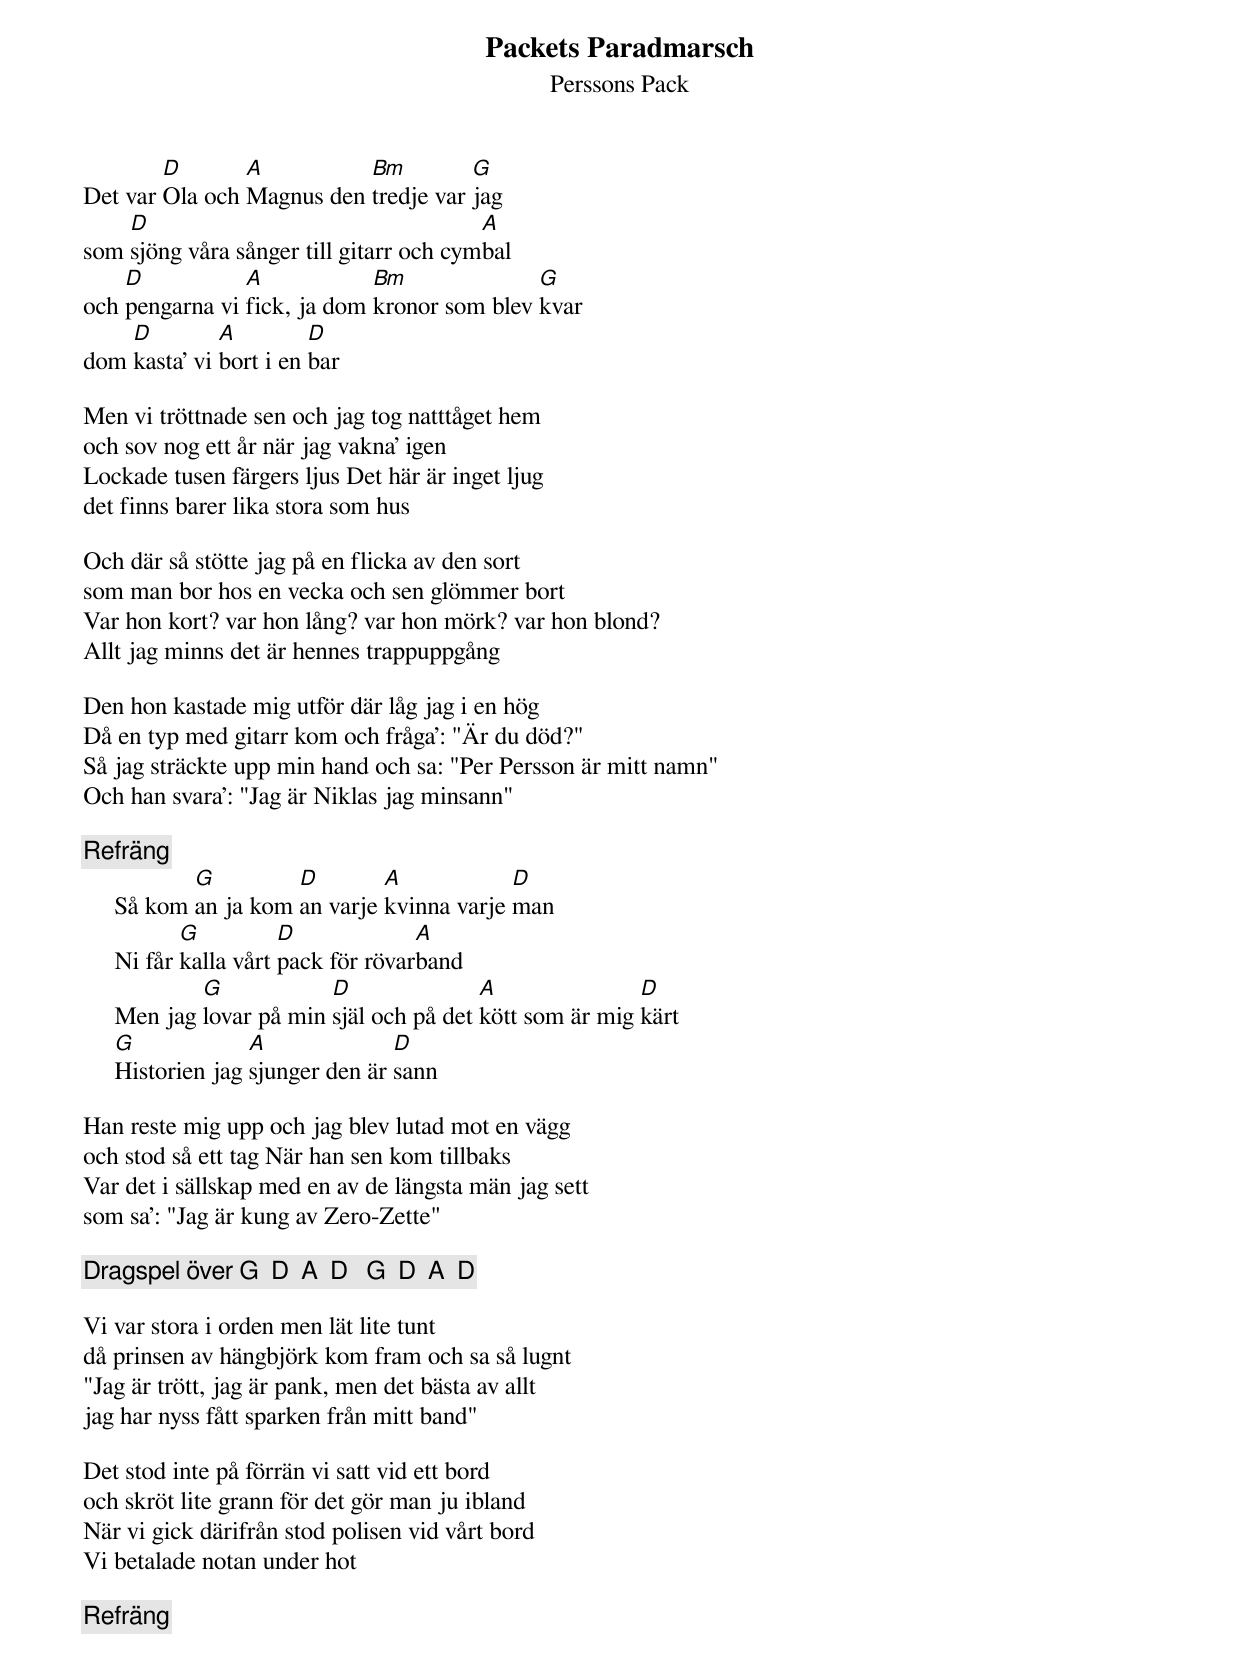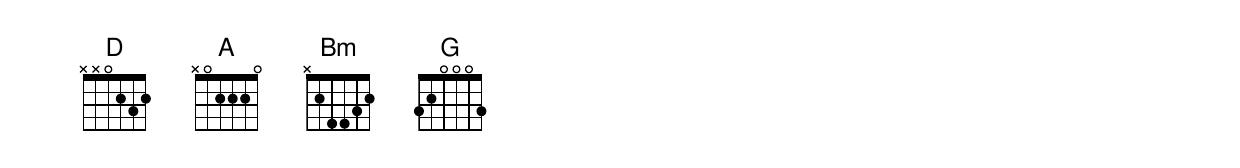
{t:Packets Paradmarsch}
{st:Perssons Pack}
Det var [D]Ola och [A]Magnus den [Bm]tredje var [G]jag
som [D]sjöng våra sånger till gitarr och cym[A]bal
och [D]pengarna vi [A]fick, ja dom [Bm]kronor som blev [G]kvar
dom [D]kasta' vi [A]bort i en [D]bar

Men vi tröttnade sen och jag tog natttåget hem
och sov nog ett år när jag vakna' igen
Lockade tusen färgers ljus Det här är inget ljug
det finns barer lika stora som hus

Och där så stötte jag på en flicka av den sort
som man bor hos en vecka och sen glömmer bort
Var hon kort? var hon lång? var hon mörk? var hon blond?
Allt jag minns det är hennes trappuppgång

Den hon kastade mig utför där låg jag i en hög
Då en typ med gitarr kom och fråga': "Är du död?"
Så jag sträckte upp min hand och sa: "Per Persson är mitt namn"
Och han svara': "Jag är Niklas jag minsann"

{c:Refräng}
     Så kom [G]an ja kom [D]an varje [A]kvinna varje [D]man
     Ni får [G]kalla vårt [D]pack för rövar[A]band
     Men jag [G]lovar på min [D]själ och på det [A]kött som är mig [D]kärt
     [G]Historien jag [A]sjunger den är [D]sann

Han reste mig upp och jag blev lutad mot en vägg
och stod så ett tag När han sen kom tillbaks
Var det i sällskap med en av de längsta män jag sett
som sa': "Jag är kung av Zero-Zette"

{c:Dragspel över G  D  A  D   G  D  A  D}

Vi var stora i orden men lät lite tunt
då prinsen av hängbjörk kom fram och sa så lugnt
"Jag är trött, jag är pank, men det bästa av allt
jag har nyss fått sparken från mitt band"

Det stod inte på förrän vi satt vid ett bord
och skröt lite grann för det gör man ju ibland
När vi gick därifrån stod polisen vid vårt bord
Vi betalade notan under hot

{c:Refräng}
